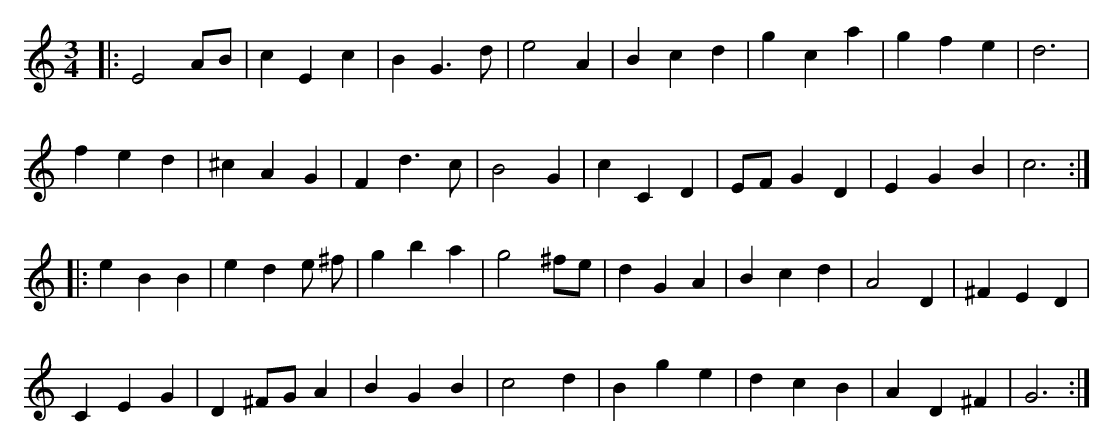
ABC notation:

X:1
M:3/4
K:Amin
|: E4 AB| c2 E2 c2| B2 G3 d| e4 A2|B2 c2 d2| g2 c2 a2| g2 f2 e2| d6|
f2 e2 d2| ^c2 A2 G2| F2 d3 c|B4 G2|c2 C2 D2|EF G2 D2|E2 G2 B2|c6:|
|:e2 B2 B2| e2 d2 e ^f| g2 b2 a2|g4 ^fe| d2 G2 A2| B2 c2 d2| A4 D2| ^F2 E2 D2|
C2 E2 G2|D2 ^FG A2|B2 G2 B2| c4 d2|B2 g2 e2| d2 c2 B2| A2 D2 ^F2| G6:|
